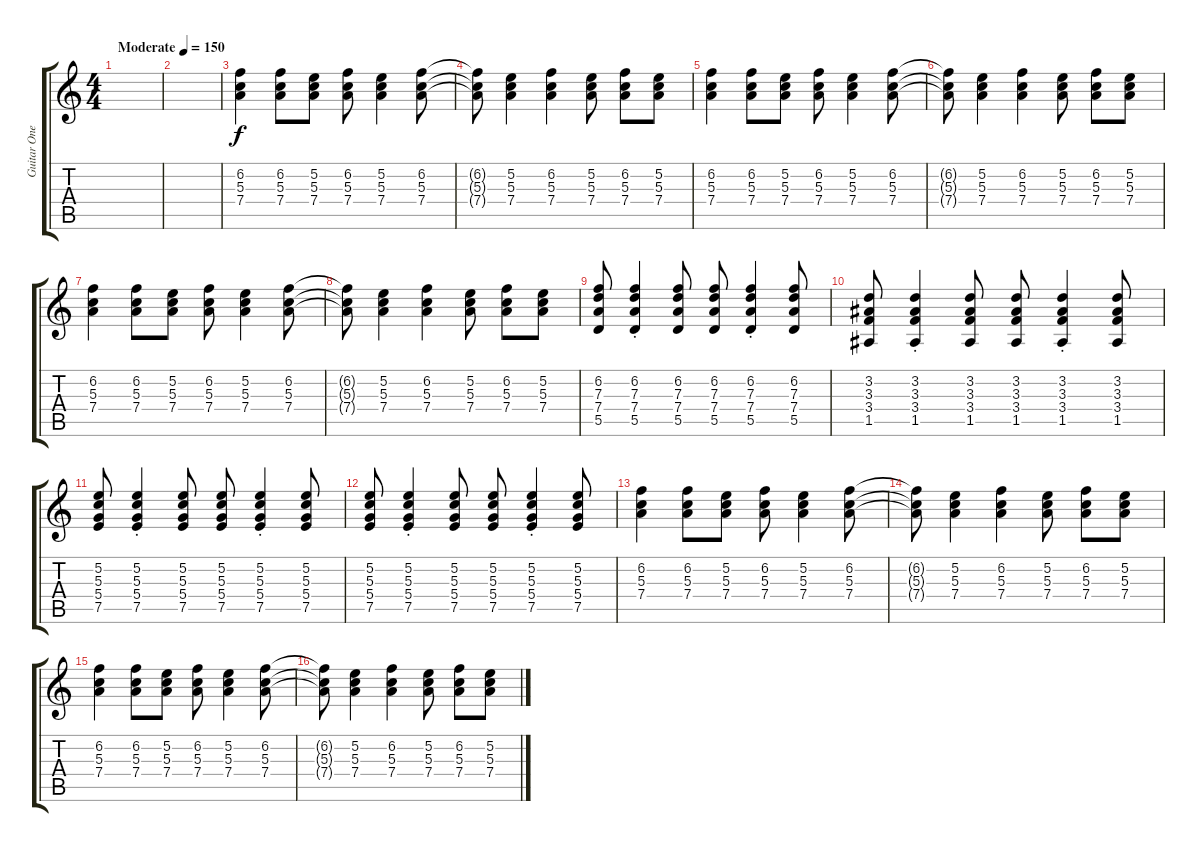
\track ("Guitar One" "Guitar One") {instrument overdrivenguitar bank 127}
\staff {score tabs}
\tuning (E4 B3 G3 D3 A2 E2) {hide}
\ts (4 4)
\tempo (150 "Moderate")
\clef g2
\ks c
|
|
(6.2 5.3 7.4).4 (6.2 5.3 7.4).8 (5.2 5.3 7.4).8 (6.2 5.3 7.4).8 (5.2 5.3 7.4).4 (6.2 5.3 7.4).8 |
(6.2{t} 5.3{t} 7.4{t}).8 (5.2 5.3 7.4).4 (6.2 5.3 7.4).4 (5.2 5.3 7.4).8 (6.2 5.3 7.4).8 (5.2 5.3 7.4).8 |
(6.2 5.3 7.4).4 (6.2 5.3 7.4).8 (5.2 5.3 7.4).8 (6.2 5.3 7.4).8 (5.2 5.3 7.4).4 (6.2 5.3 7.4).8 |
(6.2{t} 5.3{t} 7.4{t}).8 (5.2 5.3 7.4).4 (6.2 5.3 7.4).4 (5.2 5.3 7.4).8 (6.2 5.3 7.4).8 (5.2 5.3 7.4).8 |
(6.2 5.3 7.4).4 (6.2 5.3 7.4).8 (5.2 5.3 7.4).8 (6.2 5.3 7.4).8 (5.2 5.3 7.4).4 (6.2 5.3 7.4).8 |
(6.2{t} 5.3{t} 7.4{t}).8 (5.2 5.3 7.4).4 (6.2 5.3 7.4).4 (5.2 5.3 7.4).8 (6.2 5.3 7.4).8 (5.2 5.3 7.4).8 |
(6.2 7.3 7.4 5.5).8 (6.2{st} 7.3{st} 7.4{st} 5.5{st}).4 (6.2 7.3 7.4 5.5).8 (6.2 7.3 7.4 5.5).8 (6.2{st} 7.3{st} 7.4{st} 5.5{st}).4 (6.2 7.3 7.4 5.5).8 |
(3.2 3.3 3.4 1.5).8 (3.2{st} 3.3{st} 3.4{st} 1.5{st}).4 (3.2 3.3 3.4 1.5).8 (3.2 3.3 3.4 1.5).8 (3.2{st} 3.3{st} 3.4{st} 1.5{st}).4 (3.2 3.3 3.4 1.5).8 |
(5.2 5.3 5.4 7.5).8 (5.2{st} 5.3{st} 5.4{st} 7.5{st}).4 (5.2 5.3 5.4 7.5).8 (5.2 5.3 5.4 7.5).8 (5.2{st} 5.3{st} 5.4{st} 7.5{st}).4 (5.2 5.3 5.4 7.5).8 |
(5.2 5.3 5.4 7.5).8 (5.2{st} 5.3{st} 5.4{st} 7.5{st}).4 (5.2 5.3 5.4 7.5).8 (5.2 5.3 5.4 7.5).8 (5.2{st} 5.3{st} 5.4{st} 7.5{st}).4 (5.2 5.3 5.4 7.5).8 |
(6.2 5.3 7.4).4 (6.2 5.3 7.4).8 (5.2 5.3 7.4).8 (6.2 5.3 7.4).8 (5.2 5.3 7.4).4 (6.2 5.3 7.4).8 |
(6.2{t} 5.3{t} 7.4{t}).8 (5.2 5.3 7.4).4 (6.2 5.3 7.4).4 (5.2 5.3 7.4).8 (6.2 5.3 7.4).8 (5.2 5.3 7.4).8 |
(6.2 5.3 7.4).4 (6.2 5.3 7.4).8 (5.2 5.3 7.4).8 (6.2 5.3 7.4).8 (5.2 5.3 7.4).4 (6.2 5.3 7.4).8 |
(6.2{t} 5.3{t} 7.4{t}).8 (5.2 5.3 7.4).4 (6.2 5.3 7.4).4 (5.2 5.3 7.4).8 (6.2 5.3 7.4).8 (5.2 5.3 7.4).8
